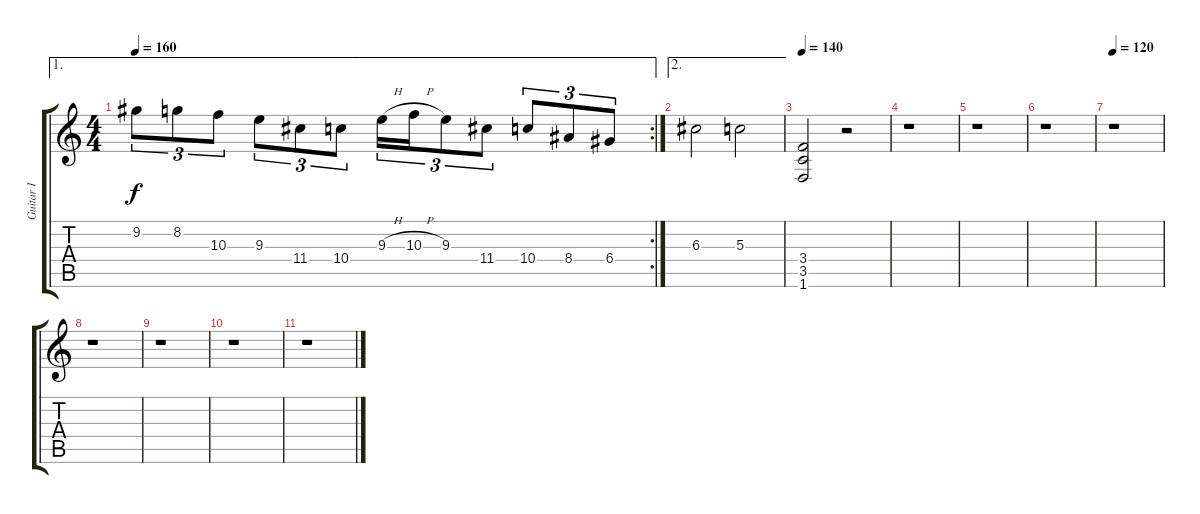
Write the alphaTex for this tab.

\track ("Guitar I" "Guitar I") {instrument distortionguitar}
\staff {score tabs}
\tuning (E4 B3 G3 D3 A2 E2) {hide}
\ae 1
\rc 2
\ts (4 4)
\tempo 160
\clef g2
\ks c
9.2.8{tu (3 2) dy f} 8.2.8{tu (3 2)} 10.3.8{tu (3 2)} 9.3.8{tu (3 2)} 11.4.8{tu (3 2)} 10.4.8{tu (3 2)} 9.3{h}.16{tu (3 2)} 10.3{h}.16{tu (3 2)} 9.3.8{tu (3 2)} 11.4.8{tu (3 2)} 10.4.8{tu (3 2)} 8.4.8{tu (3 2)} 6.4.8{tu (3 2)} |
\ae 2
6.3.2 5.3.2 |
\tempo 140
(3.4 3.5 1.6).2 r.2 |
r.1 |
r.1 |
r.1 |
\tempo 120
r.1 |
r.1 |
r.1 |
r.1 |
r.1
